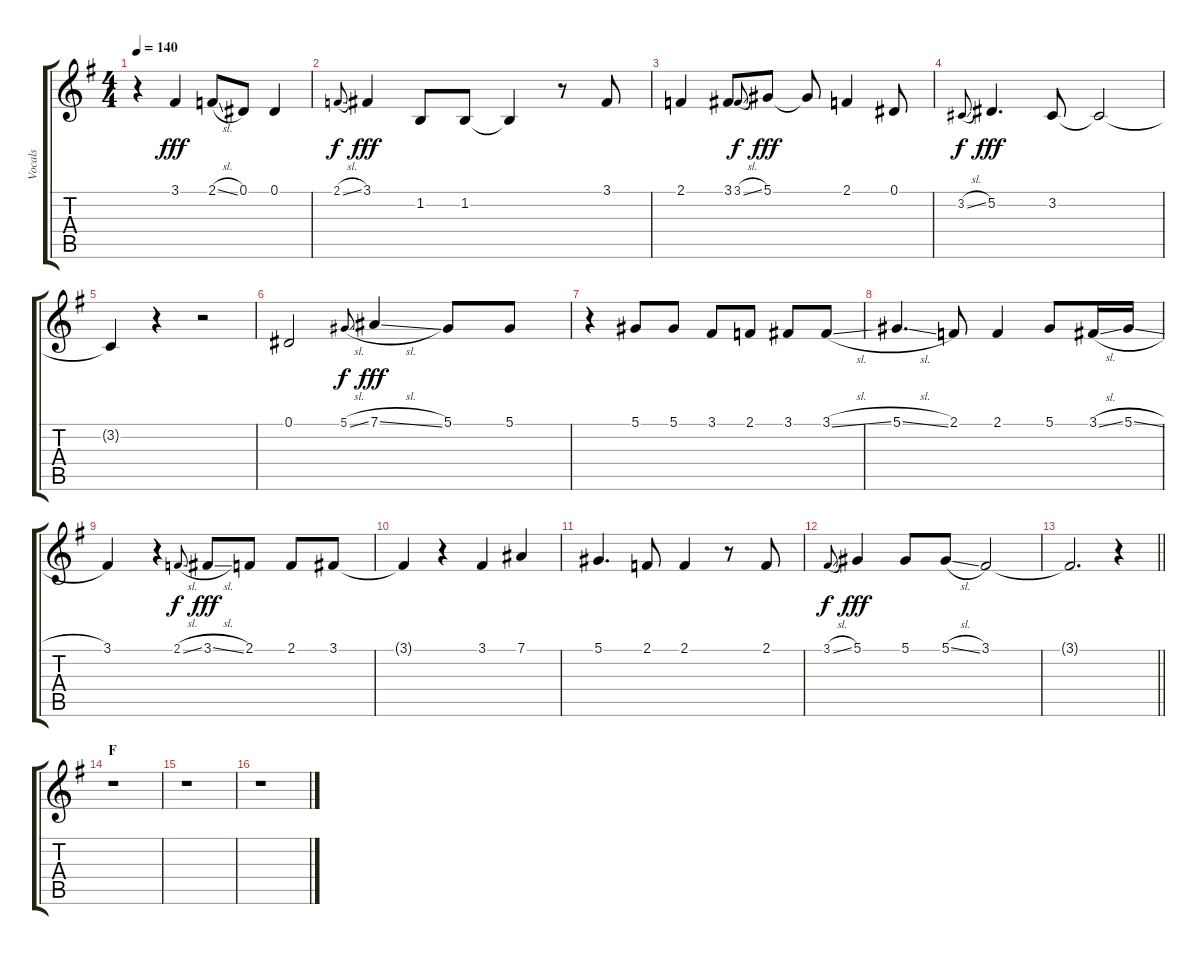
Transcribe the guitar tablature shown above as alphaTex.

\track ("Vocals" "Vocals") {instrument voiceoohs}
\staff {score tabs}
\tuning (Eb4 Bb3 Gb3 Db3 Ab2 Eb2) {hide}
\ts (4 4)
\tempo 140
\clef g2
\ks g
r.4{dy fff} 3.1.4 2.1{sl}.8 0.1.8 0.1.4 |
2.1{sl}.8{gr onbeat dy f} 3.1.4{dy fff} 1.2.8 1.2.8 1.2{t}.4 r.8 3.1.8 |
2.1.4 3.1.8 3.1{sl}.8{gr onbeat dy f} 5.1.8{dy fff} 5.1{t}.8 2.1.4 0.1.8 |
3.2{sl}.8{gr onbeat dy f} 5.2.4{d dy fff} 3.2.8 3.2{t}.2 |
3.2{t}.4 r.4 r.2 |
0.1.2 5.1{sl}.8{gr onbeat dy f} 7.1{sl}.4{dy fff} 5.1.8 5.1.8 |
r.4 5.1.8 5.1.8 3.1.8 2.1.8 3.1.8 3.1{sl}.8 |
5.1{sl}.4{d} 2.1.8 2.1.4 5.1.8 3.1{sl}.16 5.1{sl}.16 |
3.1.4 r.4 2.1{sl}.8{gr onbeat dy f} 3.1{sl}.8{dy fff} 2.1.8 2.1.8 3.1.8 |
3.1{t}.4 r.4 3.1.4 7.1.4 |
5.1.4{d} 2.1.8 2.1.4 r.8 2.1.8 |
3.1{sl}.8{gr onbeat dy f} 5.1.4{dy fff} 5.1.8 5.1{sl}.8 3.1.2 |
\barLineRight lightlight
3.1{t}.2{d} r.4 |
\section ("" "F")
r.1 |
r.1 |
r.1
